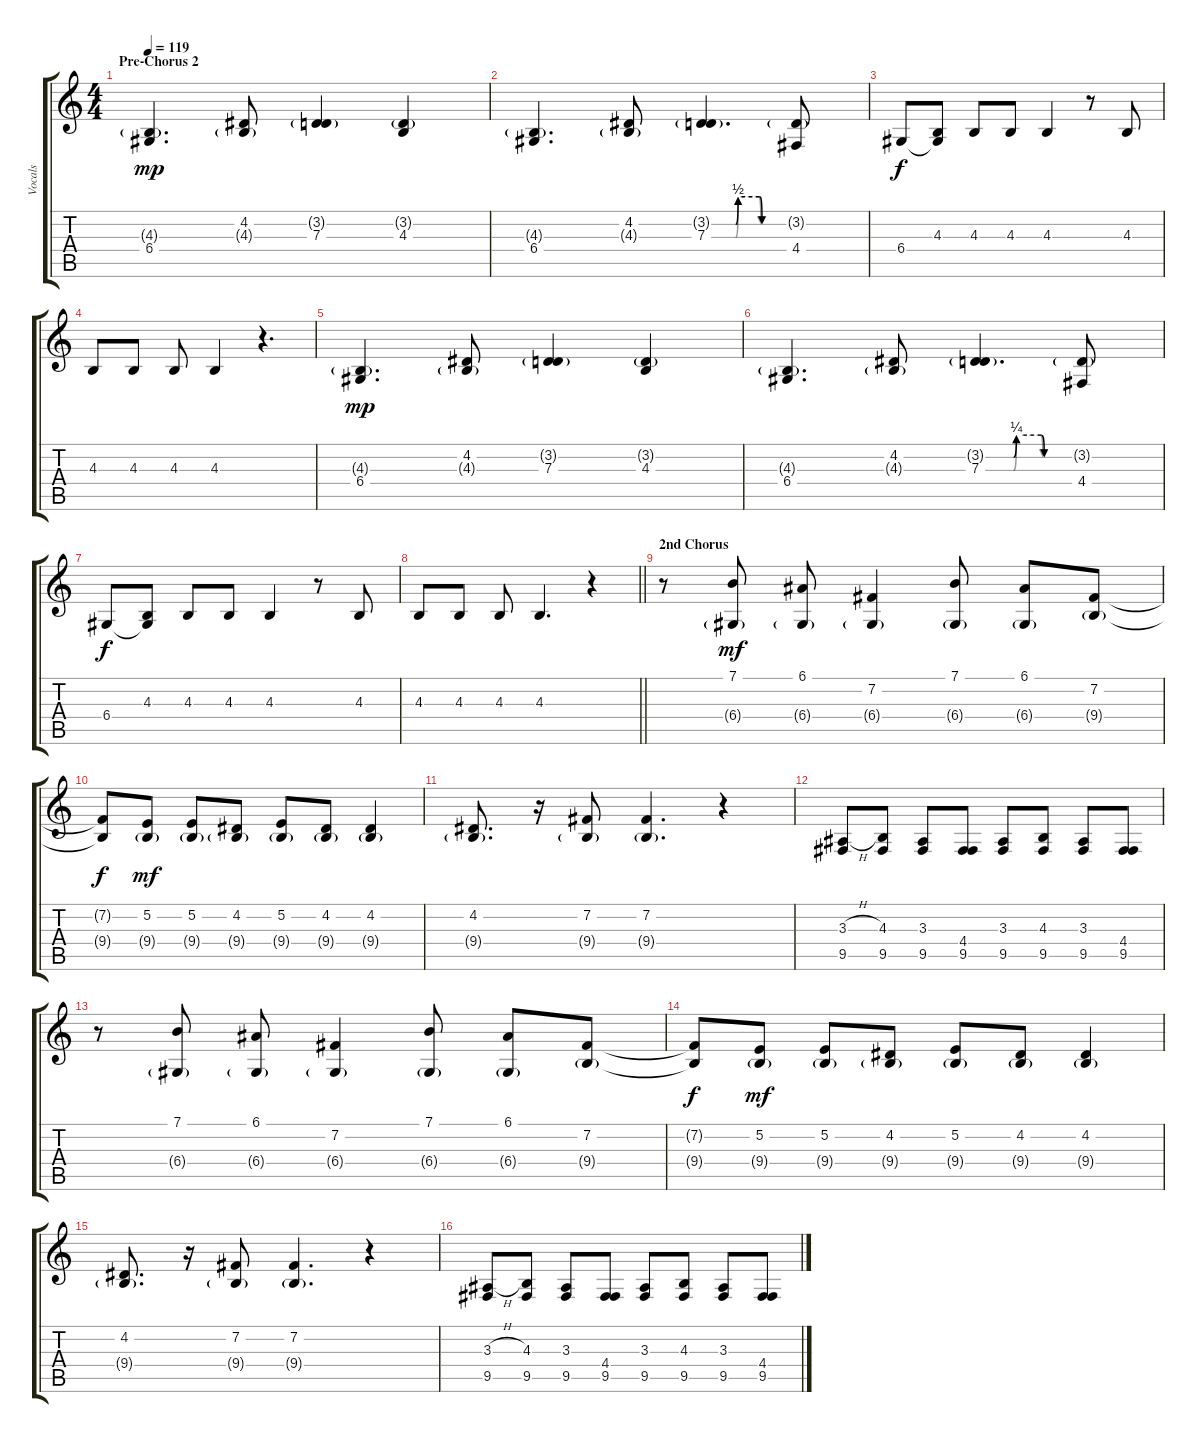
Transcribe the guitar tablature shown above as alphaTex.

\track ("Vocals" "Vocals") {instrument tenorsax}
\staff {score tabs}
\tuning (E4 B3 G3 D3 A2 E2) {hide}
\ts (4 4)
\section ("" "Pre-Chorus 2")
\tempo 119
\clef g2
\ks c
(4.3{g} 6.4).4{d dy mp} (4.2 4.3{g}).8 (3.2{g} 7.3).4 (3.2{g} 4.3).4 |
(4.3{g} 6.4).4{d} (4.2 4.3{g}).8 (3.2{be (custom 0 0 20 0 22 2 40 2 42 0 60 0) g} 7.3{be (custom 0 0 20 0 22 2 39 2 41 0 60 0)}).4{d} (3.2{g} 4.4).8 |
6.4.8{dy f} (4.3 6.4{t}).8 4.3.8 4.3.8 4.3.4 r.8 4.3.8 |
4.3.8 4.3.8 4.3.8 4.3.4 r.4{d} |
(4.3{g} 6.4).4{d dy mp} (4.2 4.3{g}).8 (3.2{g} 7.3).4 (3.2{g} 4.3).4 |
(4.3{g} 6.4).4{d} (4.2 4.3{g}).8 (3.2{be (custom 0 0 20 0 22 1 40 1 42 0 60 0) g} 7.3{be (custom 0 0 20 0 22 1 39 1 41 0 60 0)}).4{d} (3.2{g} 4.4).8 |
6.4.8{dy f} (4.3 6.4{t}).8 4.3.8 4.3.8 4.3.4 r.8 4.3.8 |
\barLineRight lightlight
4.3.8 4.3.8 4.3.8 4.3.4{d} r.4 |
\section ("" "2nd Chorus")
r.8 (7.1 6.4{g}).8{dy mf} (6.1 6.4{g}).8 (7.2 6.4{g}).4 (7.1 6.4{g}).8 (6.1 6.4{g}).8 (7.2 9.4{g}).8 |
(7.2{t} 9.4{t}).8{dy f} (5.2 9.4{g}).8{dy mf} (5.2 9.4{g}).8 (4.2 9.4{g}).8 (5.2 9.4{g}).8 (4.2 9.4{g}).8 (4.2 9.4{g}).4 |
(4.2 9.4{g}).8{d} r.16 (7.2 9.4{g}).8 (7.2 9.4{g}).4{d} r.4 |
(3.3{h} 9.5).8 (4.3 9.5).8 (3.3 9.5).8 (4.4 9.5).8 (3.3 9.5).8 (4.3 9.5).8 (3.3 9.5).8 (4.4 9.5).8 |
r.8 (7.1 6.4{g}).8 (6.1 6.4{g}).8 (7.2 6.4{g}).4 (7.1 6.4{g}).8 (6.1 6.4{g}).8 (7.2 9.4{g}).8 |
(7.2{t} 9.4{t}).8{dy f} (5.2 9.4{g}).8{dy mf} (5.2 9.4{g}).8 (4.2 9.4{g}).8 (5.2 9.4{g}).8 (4.2 9.4{g}).8 (4.2 9.4{g}).4 |
(4.2 9.4{g}).8{d} r.16 (7.2 9.4{g}).8 (7.2 9.4{g}).4{d} r.4 |
(3.3{h} 9.5).8 (4.3 9.5).8 (3.3 9.5).8 (4.4 9.5).8 (3.3 9.5).8 (4.3 9.5).8 (3.3 9.5).8 (4.4 9.5).8
